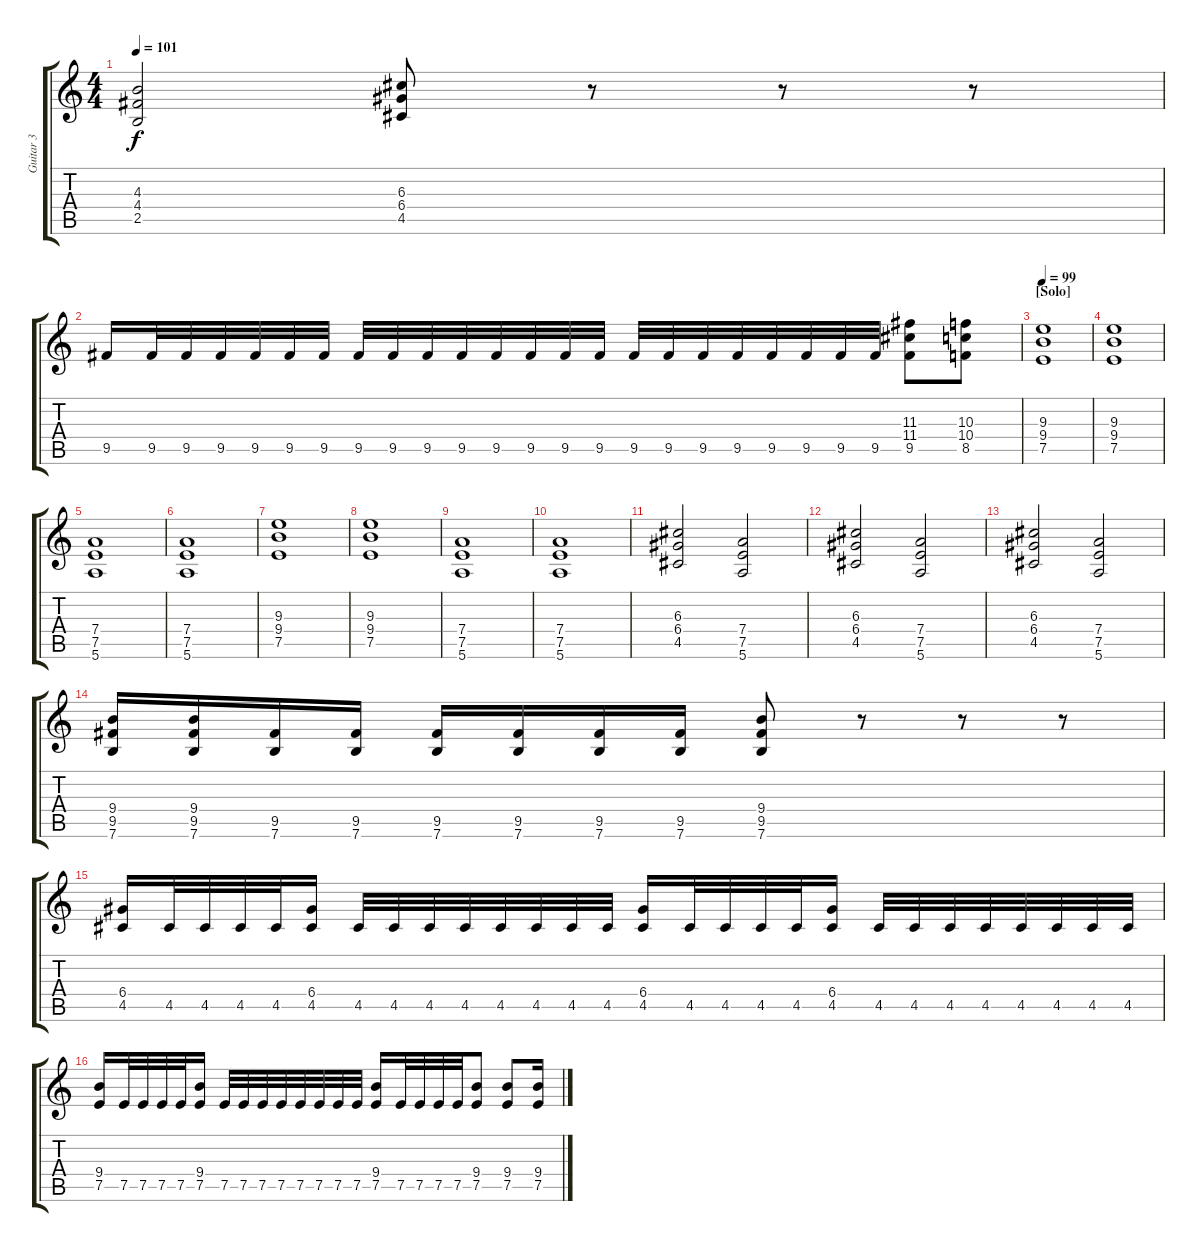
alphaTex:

\track ("Guitar 3" "Guitar 3") {instrument distortionguitar}
\staff {score tabs}
\tuning (E4 B3 G3 D3 A2 E2) {hide}
\ts (4 4)
\tempo 101
\clef g2
\ks c
(4.3 4.4 2.5).2{dy f} (6.3 6.4 4.5).8 r.8 r.8 r.8 |
9.5.16 9.5.32 9.5.32 9.5.32 9.5.32 9.5.32 9.5.32 9.5.32 9.5.32 9.5.32 9.5.32 9.5.32 9.5.32 9.5.32 9.5.32 9.5.32 9.5.32 9.5.32 9.5.32 9.5.32 9.5.32 9.5.32 9.5.32 (11.3 11.4 9.5).8 (10.3 10.4 8.5).8 |
\section ("" "[Solo]")
\tempo 99
(9.3 9.4 7.5).1 |
(9.3 9.4 7.5).1 |
(7.4 7.5 5.6).1 |
(7.4 7.5 5.6).1 |
(9.3 9.4 7.5).1 |
(9.3 9.4 7.5).1 |
(7.4 7.5 5.6).1 |
(7.4 7.5 5.6).1 |
\section ("" "")
(6.3 6.4 4.5).2 (7.4 7.5 5.6).2 |
(6.3 6.4 4.5).2 (7.4 7.5 5.6).2 |
(6.3 6.4 4.5).2 (7.4 7.5 5.6).2 |
(9.4 9.5 7.6).16 (9.4 9.5 7.6).16 (9.5 7.6).16 (9.5 7.6).16 (9.5 7.6).16 (9.5 7.6).16 (9.5 7.6).16 (9.5 7.6).16 (9.4 9.5 7.6).8 r.8 r.8 r.8 |
\section ("" "")
(6.4 4.5).16 4.5.32 4.5.32 4.5.32 4.5.32 (6.4 4.5).16 4.5.32 4.5.32 4.5.32 4.5.32 4.5.32 4.5.32 4.5.32 4.5.32 (6.4 4.5).16 4.5.32 4.5.32 4.5.32 4.5.32 (6.4 4.5).16 4.5.32 4.5.32 4.5.32 4.5.32 4.5.32 4.5.32 4.5.32 4.5.32 |
(9.4 7.5).16 7.5.32 7.5.32 7.5.32 7.5.32 (9.4 7.5).16 7.5.32 7.5.32 7.5.32 7.5.32 7.5.32 7.5.32 7.5.32 7.5.32 (9.4 7.5).16 7.5.32 7.5.32 7.5.32 7.5.32 (9.4 7.5).8 (9.4 7.5).8 (9.4 7.5).16
